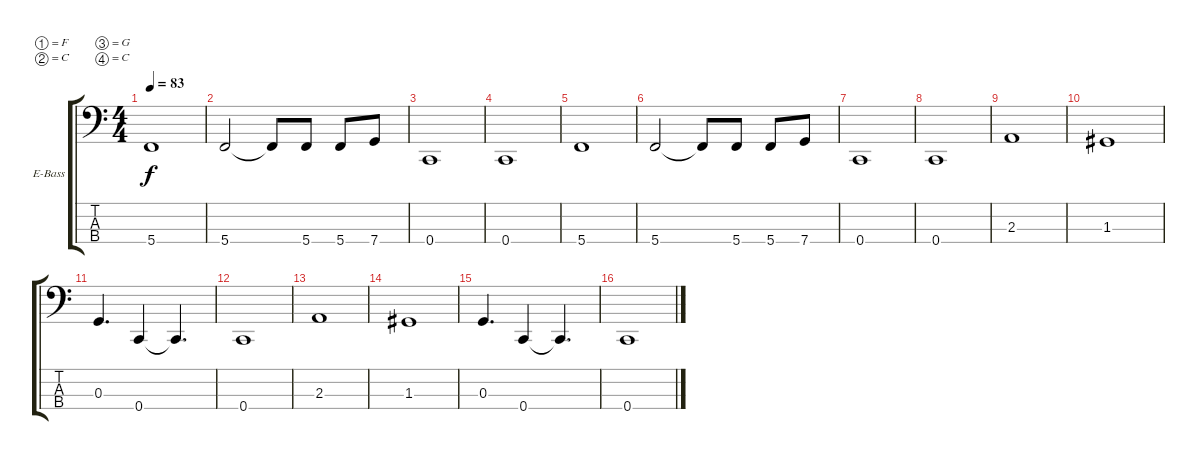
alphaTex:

\bracketExtendMode groupsimilarinstruments
\firstSystemTrackNameOrientation horizontal
\otherSystemsTrackNameOrientation horizontal
\track ("Chi Cheng" "E-Bass") {instrument electricbassfinger}
\staff {score tabs}
\tuning (F2 C2 G1 C1)
\ts (4 4)
\tempo 83
\clef f4
\ks c
5.4.1{dy f} |
5.4.2 5.4{t}.8 5.4.8 5.4.8 7.4.8 |
0.4.1 |
0.4.1 |
5.4.1 |
5.4.2 5.4{t}.8 5.4.8 5.4.8 7.4.8 |
0.4.1 |
0.4.1 |
2.3.1 |
1.3.1 |
0.3.4{d} 0.4.4 0.4{t}.4{d} |
0.4.1 |
2.3.1 |
1.3.1 |
0.3.4{d} 0.4.4 0.4{t}.4{d} |
0.4.1
